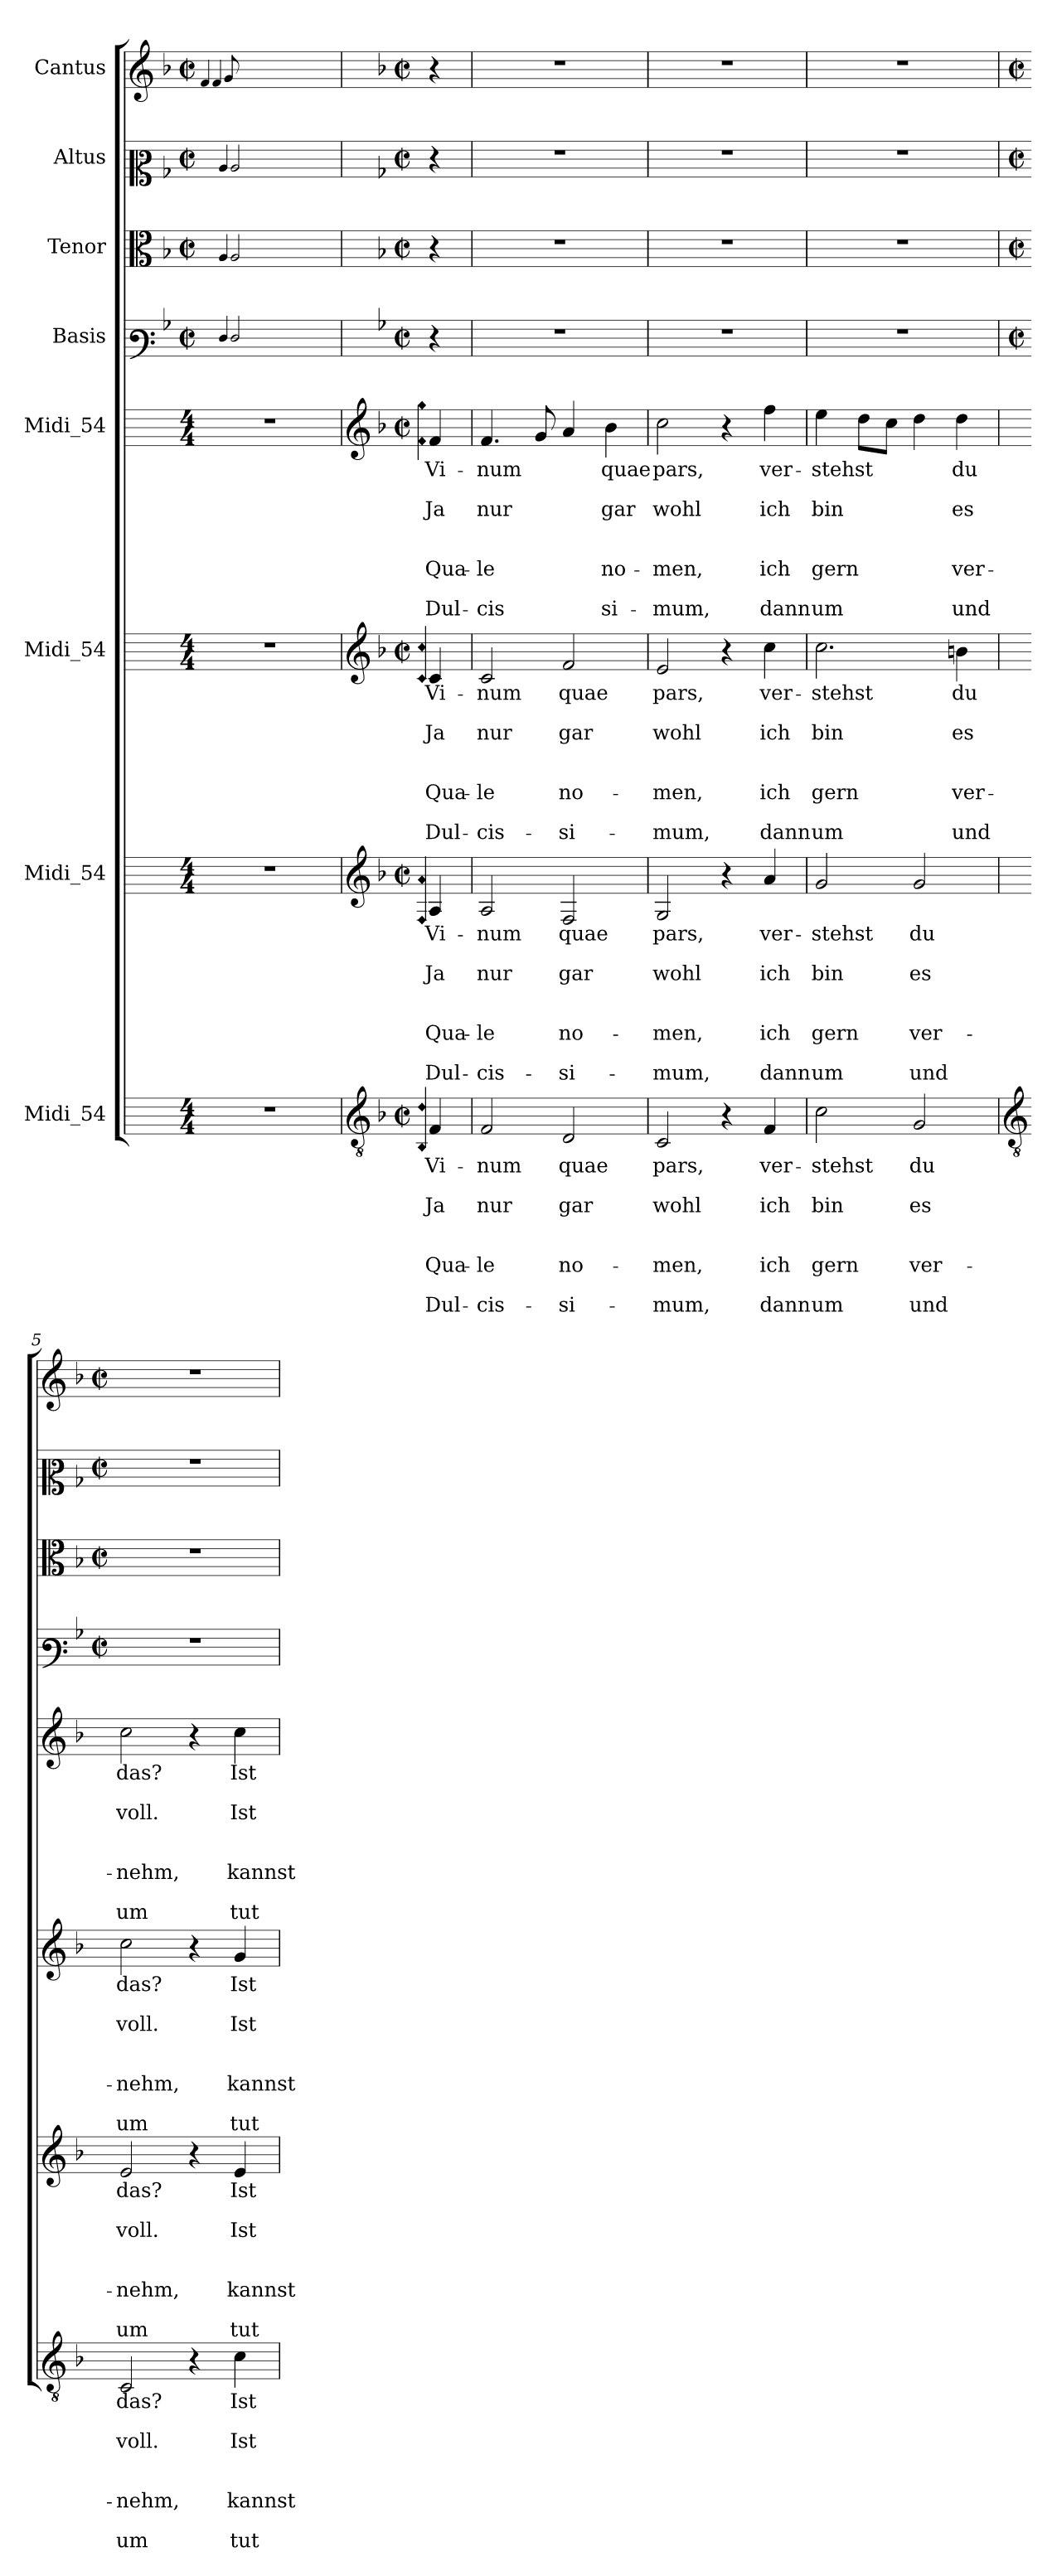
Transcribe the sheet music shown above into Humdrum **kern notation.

**kern	**text	**text	**text	**text	**text	**text	**text	**text	**kern	**text	**text	**text	**text	**text	**text	**text	**text	**kern	**text	**text	**text	**text	**text	**text	**text	**text	**kern	**text	**text	**text	**text	**text	**text	**text	**text	**kern	**kern	**kern	**kern
*part8	*part8	*part8	*part8	*part8	*part8	*part8	*part8	*part8	*part7	*part7	*part7	*part7	*part7	*part7	*part7	*part7	*part7	*part6	*part6	*part6	*part6	*part6	*part6	*part6	*part6	*part6	*part5	*part5	*part5	*part5	*part5	*part5	*part5	*part5	*part5	*part4	*part3	*part2	*part1
*staff8	*staff8	*staff8	*staff8	*staff8	*staff8	*staff8	*staff8	*staff8	*staff7	*staff7	*staff7	*staff7	*staff7	*staff7	*staff7	*staff7	*staff7	*staff6	*staff6	*staff6	*staff6	*staff6	*staff6	*staff6	*staff6	*staff6	*staff5	*staff5	*staff5	*staff5	*staff5	*staff5	*staff5	*staff5	*staff5	*staff4	*staff3	*staff2	*staff1
*I"Midi_54	*	*	*	*	*	*	*	*	*I"Midi_54	*	*	*	*	*	*	*	*	*I"Midi_54	*	*	*	*	*	*	*	*	*I"Midi_54	*	*	*	*	*	*	*	*	*I"Basis	*I"Tenor	*I"Altus	*I"Cantus
*	*	*	*	*	*	*	*	*	*	*	*	*	*	*	*	*	*	*	*	*	*	*	*	*	*	*	*	*	*	*	*	*	*	*	*	*clefF3	*clefC3	*clefC2	*clefG2
*	*	*	*	*	*	*	*	*	*	*	*	*	*	*	*	*	*	*	*	*	*	*	*	*	*	*	*	*	*	*	*	*	*	*	*	*k[b-]	*k[b-]	*k[b-]	*k[b-]
*	*	*	*	*	*	*	*	*	*	*	*	*	*	*	*	*	*	*	*	*	*	*	*	*	*	*	*	*	*	*	*	*	*	*	*	*F:	*F:	*F:	*F:
*M4/4	*	*	*	*	*	*	*	*	*M4/4	*	*	*	*	*	*	*	*	*M4/4	*	*	*	*	*	*	*	*	*M4/4	*	*	*	*	*	*	*	*	*M2/2	*M2/2	*M2/2	*M2/2
*	*	*	*	*	*	*	*	*	*	*	*	*	*	*	*	*	*	*	*	*	*	*	*	*	*	*	*	*	*	*	*	*	*	*	*	*met(c|)	*met(c|)	*met(c|)	*met(c|)
=	=	=	=	=	=	=	=	=	=	=	=	=	=	=	=	=	=	=	=	=	=	=	=	=	=	=	=	=	=	=	=	=	=	=	=	=	=	=	=
.	.	.	.	.	.	.	.	.	.	.	.	.	.	.	.	.	.	.	.	.	.	.	.	.	.	.	.	.	.	.	.	.	.	.	.	.	.	.	4qqf
.	.	.	.	.	.	.	.	.	.	.	.	.	.	.	.	.	.	.	.	.	.	.	.	.	.	.	.	.	.	.	.	.	.	.	.	4qqF	4qqA	4qqc	4qqf
.	.	.	.	.	.	.	.	.	.	.	.	.	.	.	.	.	.	.	.	.	.	.	.	.	.	.	.	.	.	.	.	.	.	.	.	2qqF	2qqA	2qqc	8qqg
1r	.	.	.	.	.	.	.	.	1r	.	.	.	.	.	.	.	.	1r	.	.	.	.	.	.	.	.	1r	.	.	.	.	.	.	.	.	1ryy	1ryy	1ryy	1ryy
!!LO:LB:g=z
=1	=1	=1	=1	=1	=1	=1	=1	=1	=1	=1	=1	=1	=1	=1	=1	=1	=1	=1	=1	=1	=1	=1	=1	=1	=1	=1	=1	=1	=1	=1	=1	=1	=1	=1	=1	=1	=1	=1	=1
*clefGv2	*	*	*	*	*	*	*	*	*clefG2	*	*	*	*	*	*	*	*	*clefG2	*	*	*	*	*	*	*	*	*clefG2	*	*	*	*	*	*	*	*	*	*	*	*
*k[b-]	*	*	*	*	*	*	*	*	*k[b-]	*	*	*	*	*	*	*	*	*k[b-]	*	*	*	*	*	*	*	*	*k[b-]	*	*	*	*	*	*	*	*	*	*	*	*
*F:	*	*	*	*	*	*	*	*	*F:	*	*	*	*	*	*	*	*	*F:	*	*	*	*	*	*	*	*	*F:	*	*	*	*	*	*	*	*	*	*	*	*
*M2/2	*	*	*	*	*	*	*	*	*M2/2	*	*	*	*	*	*	*	*	*M2/2	*	*	*	*	*	*	*	*	*M2/2	*	*	*	*	*	*	*	*	*M2/2	*M2/2	*M2/2	*M2/2
*met(c|)	*	*	*	*	*	*	*	*	*met(c|)	*	*	*	*	*	*	*	*	*met(c|)	*	*	*	*	*	*	*	*	*met(c|)	*	*	*	*	*	*	*	*	*met(c|)	*met(c|)	*met(c|)	*met(c|)
!	!	!	!	!	!	!	!	!	!	!	!	!	!	!	!	!	!	!	!	!	!	!	!	!	!	!	!LO:N:n=1:head=diamond	!	!	!	!	!	!	!	!	!	!	!	!
!	!	!	!	!	!	!	!	!	!	!	!	!	!	!	!	!	!	!LO:N:n=1:head=diamond	!	!	!	!	!	!	!	!	!LO:N:n=2:head=diamond	!	!	!	!	!	!	!	!	!	!	!	!
!	!	!	!	!	!	!	!	!	!LO:N:n=1:head=diamond	!	!	!	!	!	!	!	!	!LO:N:n=2:head=diamond	!	!	!	!	!	!	!	!	!	!	!	!	!	!	!	!	!	!	!	!	!
!LO:N:n=1:head=diamond	!	!	!	!	!	!	!	!	!LO:N:n=2:head=diamond	!	!	!	!	!	!	!	!	!	!	!	!	!	!	!	!	!	!	!	!	!	!	!	!	!	!	!	!	!	!
!LO:N:n=2:head=diamond	!	!	!	!	!	!	!	!	!	!	!	!	!	!	!	!	!	!	!	!	!	!	!	!	!	!	!	!	!	!	!	!	!	!	!	!	!	!	!
4qqBB- 4qqd	.	.	.	.	.	.	.	.	4qqF 4qqa	.	.	.	.	.	.	.	.	4qqc 4qqcc	.	.	.	.	.	.	.	.	4qqf 4qqgg	.	.	.	.	.	.	.	.	.	.	.	.
!	!LO:LY:b	!	!LO:LY:b	!	!	!LO:LY:b	!	!LO:LY:b	!	!LO:LY:b	!	!LO:LY:b	!	!	!LO:LY:b	!	!LO:LY:b	!	!LO:LY:b	!	!LO:LY:b	!	!	!LO:LY:b	!	!LO:LY:b	!	!LO:LY:b	!	!LO:LY:b	!	!	!LO:LY:b	!	!LO:LY:b	!	!	!	!
4F	Vi-	.	-Ja	.	.	Qua-	.	-Dul-	4A	Vi-	.	-Ja	.	.	Qua-	.	-Dul-	4c	Vi-	.	-Ja	.	.	Qua-	.	-Dul-	4f	Vi-	.	-Ja	.	.	Qua-	.	-Dul-	4r	4r	4r	4r
=2	=2	=2	=2	=2	=2	=2	=2	=2	=2	=2	=2	=2	=2	=2	=2	=2	=2	=2	=2	=2	=2	=2	=2	=2	=2	=2	=2	=2	=2	=2	=2	=2	=2	=2	=2	=2	=2	=2	=2
!	!LO:LY:b	!	!LO:LY:b	!	!	!LO:LY:b	!	!LO:LY:b	!	!LO:LY:b	!	!LO:LY:b	!	!	!LO:LY:b	!	!LO:LY:b	!	!LO:LY:b	!	!LO:LY:b	!	!	!LO:LY:b	!	!LO:LY:b	!	!LO:LY:b	!	!LO:LY:b	!	!	!LO:LY:b	!	!LO:LY:b	!	!	!	!
2F	-num	.	nur	.	.	le	.	cis-	2A	-num	.	nur	.	.	le	.	cis-	2c	-num	.	nur	.	.	le	.	cis-	4.f	-num	.	nur	.	.	le	.	cis	1r	1r	1r	1r
.	.	.	.	.	.	.	.	.	.	.	.	.	.	.	.	.	.	.	.	.	.	.	.	.	.	.	8g	.	.	.	.	.	.	.	.	.	.	.	.
!	!LO:LY:b	!	!LO:LY:b	!	!	!LO:LY:b	!	!LO:LY:b	!	!LO:LY:b	!	!LO:LY:b	!	!	!LO:LY:b	!	!LO:LY:b	!	!LO:LY:b	!	!LO:LY:b	!	!	!LO:LY:b	!	!LO:LY:b	!	!	!	!	!	!	!	!	!	!	!	!	!
2D	-quae	.	gar	.	.	no-	.	-si-	2F	-quae	.	gar	.	.	no-	.	-si-	2f	-quae	.	gar	.	.	no-	.	-si-	4a	.	.	.	.	.	.	.	.	.	.	.	.
!	!	!	!	!	!	!	!	!	!	!	!	!	!	!	!	!	!	!	!	!	!	!	!	!	!	!	!	!LO:LY:b	!	!LO:LY:b	!	!	!LO:LY:b	!	!LO:LY:b	!	!	!	!
.	.	.	.	.	.	.	.	.	.	.	.	.	.	.	.	.	.	.	.	.	.	.	.	.	.	.	4b-	quae	.	gar	.	.	no-	.	-si-	.	.	.	.
=3	=3	=3	=3	=3	=3	=3	=3	=3	=3	=3	=3	=3	=3	=3	=3	=3	=3	=3	=3	=3	=3	=3	=3	=3	=3	=3	=3	=3	=3	=3	=3	=3	=3	=3	=3	=3	=3	=3	=3
!	!LO:LY:b	!	!LO:LY:b	!	!	!LO:LY:b	!	!LO:LY:b	!	!LO:LY:b	!	!LO:LY:b	!	!	!LO:LY:b	!	!LO:LY:b	!	!LO:LY:b	!	!LO:LY:b	!	!	!LO:LY:b	!	!LO:LY:b	!	!LO:LY:b	!	!LO:LY:b	!	!	!LO:LY:b	!	!LO:LY:b	!	!	!	!
2C	-pars,	.	wohl	.	.	men,	.	mum,	2G	-pars,	.	wohl	.	.	men,	.	mum,	2e	-pars,	.	wohl	.	.	men,	.	mum,	2cc	-pars,	.	wohl	.	.	men,	.	mum,	1r	1r	1r	1r
4r	.	.	.	.	.	.	.	.	4r	.	.	.	.	.	.	.	.	4r	.	.	.	.	.	.	.	.	4r	.	.	.	.	.	.	.	.	.	.	.	.
!	!LO:LY:b	!	!LO:LY:b	!	!	!LO:LY:b	!	!LO:LY:b	!	!LO:LY:b	!	!LO:LY:b	!	!	!LO:LY:b	!	!LO:LY:b	!	!LO:LY:b	!	!LO:LY:b	!	!	!LO:LY:b	!	!LO:LY:b	!	!LO:LY:b	!	!LO:LY:b	!	!	!LO:LY:b	!	!LO:LY:b	!	!	!	!
4F	ver-	.	-ich	.	.	ich	.	dann	4a	ver-	.	-ich	.	.	ich	.	dann	4cc	ver-	.	-ich	.	.	ich	.	dann	4ff	ver-	.	-ich	.	.	ich	.	dann	.	.	.	.
=4	=4	=4	=4	=4	=4	=4	=4	=4	=4	=4	=4	=4	=4	=4	=4	=4	=4	=4	=4	=4	=4	=4	=4	=4	=4	=4	=4	=4	=4	=4	=4	=4	=4	=4	=4	=4	=4	=4	=4
!	!LO:LY:b	!	!LO:LY:b	!	!	!LO:LY:b	!	!LO:LY:b	!	!LO:LY:b	!	!LO:LY:b	!	!	!LO:LY:b	!	!LO:LY:b	!	!LO:LY:b	!	!LO:LY:b	!	!	!LO:LY:b	!	!LO:LY:b	!	!LO:LY:b	!	!LO:LY:b	!	!	!LO:LY:b	!	!LO:LY:b	!	!	!	!
2c	stehst	.	bin	.	.	gern	.	um	2g	stehst	.	bin	.	.	gern	.	um	2.cc	stehst	.	bin	.	.	gern	.	um	4ee	stehst	.	bin	.	.	gern	.	um	1r	1r	1r	1r
.	.	.	.	.	.	.	.	.	.	.	.	.	.	.	.	.	.	.	.	.	.	.	.	.	.	.	8ddL	.	.	.	.	.	.	.	.	.	.	.	.
.	.	.	.	.	.	.	.	.	.	.	.	.	.	.	.	.	.	.	.	.	.	.	.	.	.	.	8ccJ	.	.	.	.	.	.	.	.	.	.	.	.
!	!LO:LY:b	!	!LO:LY:b	!	!	!LO:LY:b	!	!LO:LY:b	!	!LO:LY:b	!	!LO:LY:b	!	!	!LO:LY:b	!	!LO:LY:b	!	!	!	!	!	!	!	!	!	!	!	!	!	!	!	!	!	!	!	!	!	!
2G	du	.	es	.	.	ver-	.	-und	2g	du	.	es	.	.	ver-	.	-und	.	.	.	.	.	.	.	.	.	4dd	.	.	.	.	.	.	.	.	.	.	.	.
!	!	!	!	!	!	!	!	!	!	!	!	!	!	!	!	!	!	!	!LO:LY:b	!	!LO:LY:b	!	!	!LO:LY:b	!	!LO:LY:b	!	!LO:LY:b	!	!LO:LY:b	!	!	!LO:LY:b	!	!LO:LY:b	!	!	!	!
.	.	.	.	.	.	.	.	.	.	.	.	.	.	.	.	.	.	4bn	du	.	es	.	.	ver-	.	-und	4dd	du	.	es	.	.	ver-	.	-und	.	.	.	.
!!LO:LB:g=z
=5	=5	=5	=5	=5	=5	=5	=5	=5	=5	=5	=5	=5	=5	=5	=5	=5	=5	=5	=5	=5	=5	=5	=5	=5	=5	=5	=5	=5	=5	=5	=5	=5	=5	=5	=5	=5	=5	=5	=5
*clefGv2	*	*	*	*	*	*	*	*	*	*	*	*	*	*	*	*	*	*	*	*	*	*	*	*	*	*	*	*	*	*	*	*	*	*	*	*	*	*	*
*	*	*	*	*	*	*	*	*	*	*	*	*	*	*	*	*	*	*	*	*	*	*	*	*	*	*	*	*	*	*	*	*	*	*	*	*M2/2	*M2/2	*M2/2	*M2/2
*	*	*	*	*	*	*	*	*	*	*	*	*	*	*	*	*	*	*	*	*	*	*	*	*	*	*	*	*	*	*	*	*	*	*	*	*met(c|)	*met(c|)	*met(c|)	*met(c|)
!	!LO:LY:b	!	!LO:LY:b	!	!	!LO:LY:b	!	!LO:LY:b	!	!LO:LY:b	!	!LO:LY:b	!	!	!LO:LY:b	!	!LO:LY:b	!	!LO:LY:b	!	!LO:LY:b	!	!	!LO:LY:b	!	!LO:LY:b	!	!LO:LY:b	!	!LO:LY:b	!	!	!LO:LY:b	!	!LO:LY:b	!	!	!	!
2C	das?	.	voll.	.	.	nehm,	.	um	2e	das?	.	voll.	.	.	nehm,	.	um	2cc	das?	.	voll.	.	.	nehm,	.	um	2cc	das?	.	voll.	.	.	nehm,	.	um	1r	1r	1r	1r
4r	.	.	.	.	.	.	.	.	4r	.	.	.	.	.	.	.	.	4r	.	.	.	.	.	.	.	.	4r	.	.	.	.	.	.	.	.	.	.	.	.
!	!LO:LY:b	!	!LO:LY:b	!	!	!LO:LY:b	!	!LO:LY:b	!	!LO:LY:b	!	!LO:LY:b	!	!	!LO:LY:b	!	!LO:LY:b	!	!LO:LY:b	!	!LO:LY:b	!	!	!LO:LY:b	!	!LO:LY:b	!	!LO:LY:b	!	!LO:LY:b	!	!	!LO:LY:b	!	!LO:LY:b	!	!	!	!
4c	Ist	.	Ist	.	.	kannst	.	tut	4e	Ist	.	Ist	.	.	kannst	.	tut	4g	Ist	.	Ist	.	.	kannst	.	tut	4cc	Ist	.	Ist	.	.	kannst	.	tut	.	.	.	.
=	=	=	=	=	=	=	=	=	=	=	=	=	=	=	=	=	=	=	=	=	=	=	=	=	=	=	=	=	=	=	=	=	=	=	=	=	=	=	=
*-	*-	*-	*-	*-	*-	*-	*-	*-	*-	*-	*-	*-	*-	*-	*-	*-	*-	*-	*-	*-	*-	*-	*-	*-	*-	*-	*-	*-	*-	*-	*-	*-	*-	*-	*-	*-	*-	*-	*-
